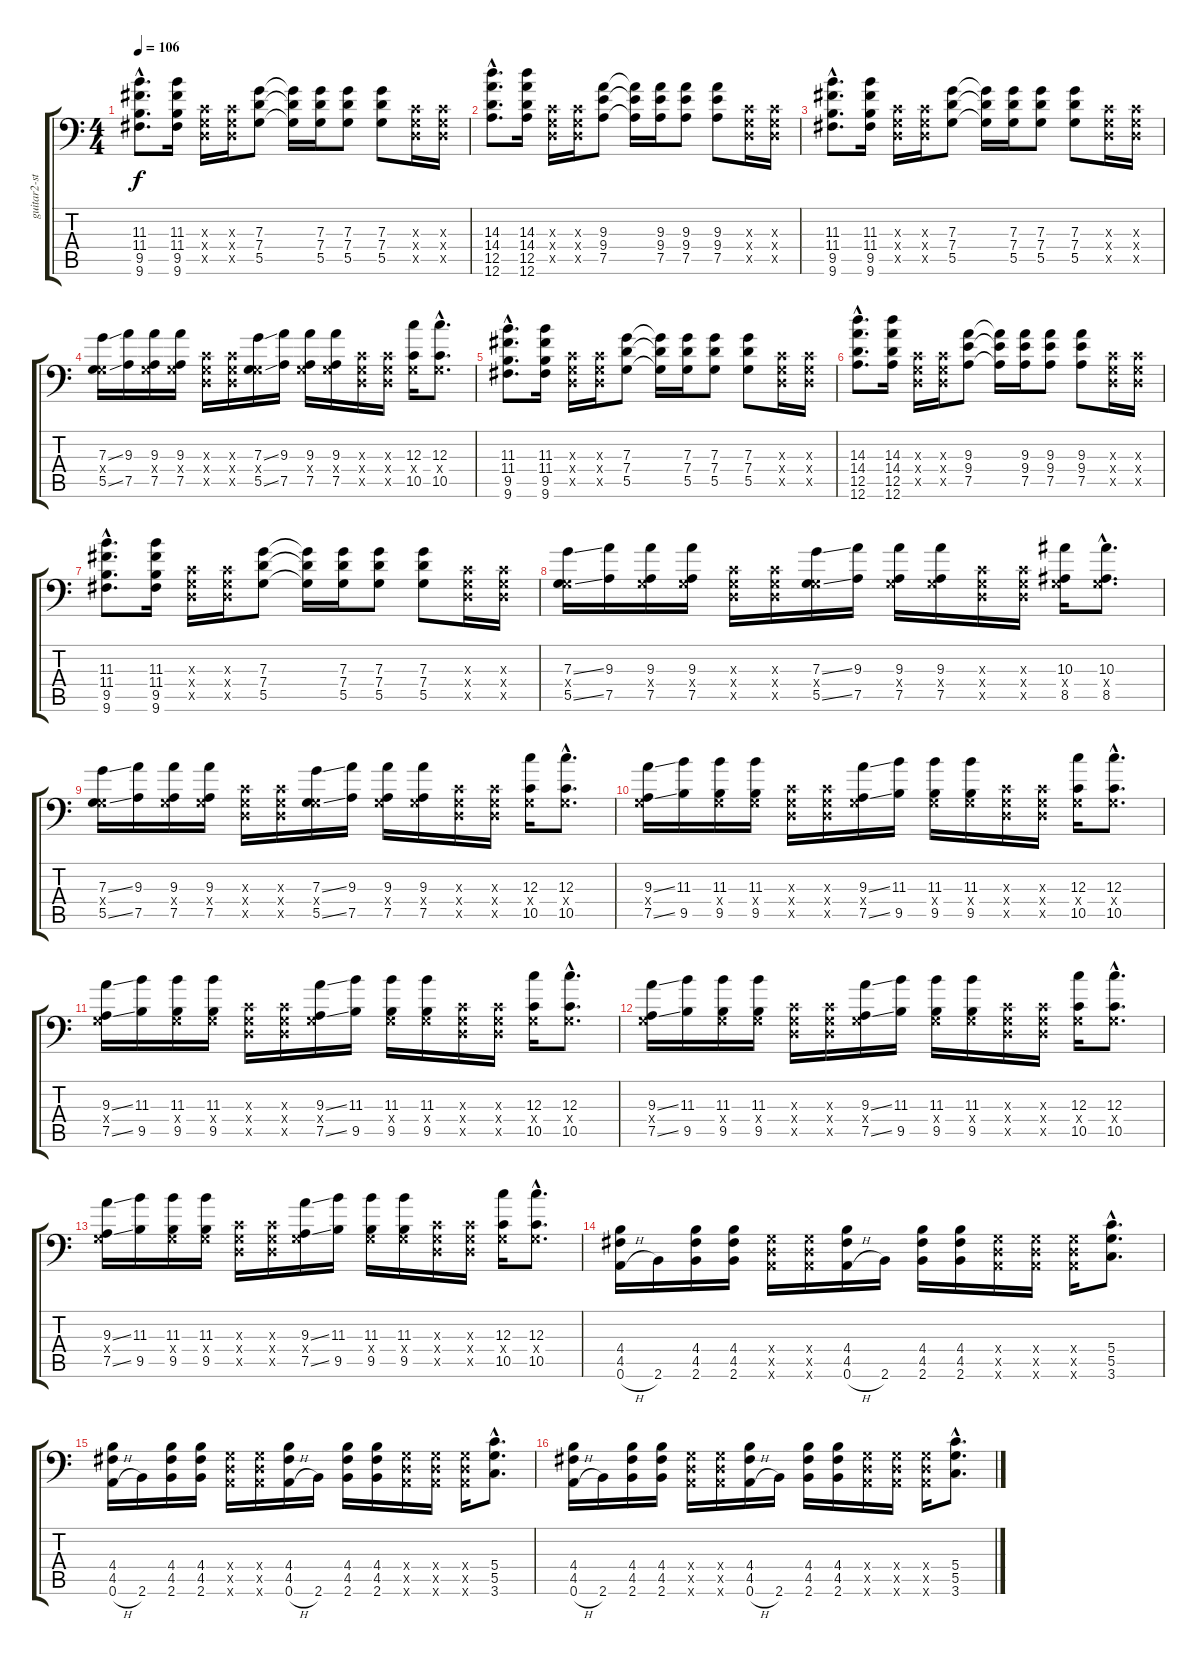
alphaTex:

\track ("guitar2-stephen richards" "guitar2-st") {instrument overdrivenguitar}
\staff {score tabs}
\tuning (A3 E3 C3 G2 D2 A1) {hide}
\ts (4 4)
\tempo 106
\clef f4
\ks c
(11.3{hac} 11.4{hac} 9.5{hac} 9.6{hac}).8{d dy f instrument overdrivenguitar} (11.3 11.4 9.5 9.6).16 (0.3{x} 0.4{x} 0.5{x}).16 (0.3{x} 0.4{x} 0.5{x}).16 (7.3 7.4 5.5).8 (7.3{t} 7.4{t} 5.5{t}).16 (7.3 7.4 5.5).16 (7.3 7.4 5.5).8 (7.3 7.4 5.5).8 (0.3{x} 0.4{x} 0.5{x}).16 (0.3{x} 0.4{x} 0.5{x}).16 |
(14.3{hac} 14.4{hac} 12.5{hac} 12.6{hac}).8{d} (14.3 14.4 12.5 12.6).16 (0.3{x} 0.4{x} 0.5{x}).16 (0.3{x} 0.4{x} 0.5{x}).16 (9.3 9.4 7.5).8 (9.3{t} 9.4{t} 7.5{t}).16 (9.3 9.4 7.5).16 (9.3 9.4 7.5).8 (9.3 9.4 7.5).8 (0.3{x} 0.4{x} 0.5{x}).16 (0.3{x} 0.4{x} 0.5{x}).16 |
(11.3{hac} 11.4{hac} 9.5{hac} 9.6{hac}).8{d} (11.3 11.4 9.5 9.6).16 (0.3{x} 0.4{x} 0.5{x}).16 (0.3{x} 0.4{x} 0.5{x}).16 (7.3 7.4 5.5).8 (7.3{t} 7.4{t} 5.5{t}).16 (7.3 7.4 5.5).16 (7.3 7.4 5.5).8 (7.3 7.4 5.5).8 (0.3{x} 0.4{x} 0.5{x}).16 (0.3{x} 0.4{x} 0.5{x}).16 |
(7.3{ss} 0.4{x} 5.5{ss}).16{instrument overdrivenguitar} (9.3 7.5).16 (9.3 0.4{x} 7.5).16 (9.3 0.4{x} 7.5).16 (0.3{x} 0.4{x} 0.5{x}).16 (0.3{x} 0.4{x} 0.5{x}).16 (7.3{ss} 0.4{x} 5.5{ss}).16 (9.3 7.5).16 (9.3 0.4{x} 7.5).16 (9.3 0.4{x} 7.5).16 (0.3{x} 0.4{x} 0.5{x}).16 (0.3{x} 0.4{x} 0.5{x}).16 (12.3 0.4{x} 10.5).16 (12.3{hac} 0.4{hac x} 10.5{hac}).8{d} |
(11.3{hac} 11.4{hac} 9.5{hac} 9.6{hac}).8{d} (11.3 11.4 9.5 9.6).16 (0.3{x} 0.4{x} 0.5{x}).16 (0.3{x} 0.4{x} 0.5{x}).16 (7.3 7.4 5.5).8 (7.3{t} 7.4{t} 5.5{t}).16 (7.3 7.4 5.5).16 (7.3 7.4 5.5).8 (7.3 7.4 5.5).8 (0.3{x} 0.4{x} 0.5{x}).16 (0.3{x} 0.4{x} 0.5{x}).16 |
(14.3{hac} 14.4{hac} 12.5{hac} 12.6{hac}).8{d} (14.3 14.4 12.5 12.6).16 (0.3{x} 0.4{x} 0.5{x}).16 (0.3{x} 0.4{x} 0.5{x}).16 (9.3 9.4 7.5).8 (9.3{t} 9.4{t} 7.5{t}).16 (9.3 9.4 7.5).16 (9.3 9.4 7.5).8 (9.3 9.4 7.5).8 (0.3{x} 0.4{x} 0.5{x}).16 (0.3{x} 0.4{x} 0.5{x}).16 |
(11.3{hac} 11.4{hac} 9.5{hac} 9.6{hac}).8{d} (11.3 11.4 9.5 9.6).16 (0.3{x} 0.4{x} 0.5{x}).16 (0.3{x} 0.4{x} 0.5{x}).16 (7.3 7.4 5.5).8 (7.3{t} 7.4{t} 5.5{t}).16 (7.3 7.4 5.5).16 (7.3 7.4 5.5).8 (7.3 7.4 5.5).8 (0.3{x} 0.4{x} 0.5{x}).16 (0.3{x} 0.4{x} 0.5{x}).16 |
(7.3{ss} 0.4{x} 5.5{ss}).16{instrument overdrivenguitar} (9.3 7.5).16 (9.3 0.4{x} 7.5).16 (9.3 0.4{x} 7.5).16 (0.3{x} 0.4{x} 0.5{x}).16 (0.3{x} 0.4{x} 0.5{x}).16 (7.3{ss} 0.4{x} 5.5{ss}).16 (9.3 7.5).16 (9.3 0.4{x} 7.5).16 (9.3 0.4{x} 7.5).16 (0.3{x} 0.4{x} 0.5{x}).16 (0.3{x} 0.4{x} 0.5{x}).16 (10.3 0.4{x} 8.5).16 (10.3{hac} 0.4{hac x} 8.5{hac}).8{d} |
(7.3{ss} 0.4{x} 5.5{ss}).16{instrument overdrivenguitar} (9.3 7.5).16 (9.3 0.4{x} 7.5).16 (9.3 0.4{x} 7.5).16 (0.3{x} 0.4{x} 0.5{x}).16 (0.3{x} 0.4{x} 0.5{x}).16 (7.3{ss} 0.4{x} 5.5{ss}).16 (9.3 7.5).16 (9.3 0.4{x} 7.5).16 (9.3 0.4{x} 7.5).16 (0.3{x} 0.4{x} 0.5{x}).16 (0.3{x} 0.4{x} 0.5{x}).16 (12.3 0.4{x} 10.5).16 (12.3{hac} 0.4{hac x} 10.5{hac}).8{d} |
(9.3{ss} 0.4{x} 7.5{ss}).16{instrument overdrivenguitar} (11.3 9.5).16 (11.3 0.4{x} 9.5).16 (11.3 0.4{x} 9.5).16 (0.3{x} 0.4{x} 0.5{x}).16 (0.3{x} 0.4{x} 0.5{x}).16 (9.3{ss} 0.4{x} 7.5{ss}).16 (11.3 9.5).16 (11.3 0.4{x} 9.5).16 (11.3 0.4{x} 9.5).16 (0.3{x} 0.4{x} 0.5{x}).16 (0.3{x} 0.4{x} 0.5{x}).16 (12.3 0.4{x} 10.5).16 (12.3{hac} 0.4{hac x} 10.5{hac}).8{d} |
(9.3{ss} 0.4{x} 7.5{ss}).16{instrument overdrivenguitar} (11.3 9.5).16 (11.3 0.4{x} 9.5).16 (11.3 0.4{x} 9.5).16 (0.3{x} 0.4{x} 0.5{x}).16 (0.3{x} 0.4{x} 0.5{x}).16 (9.3{ss} 0.4{x} 7.5{ss}).16 (11.3 9.5).16 (11.3 0.4{x} 9.5).16 (11.3 0.4{x} 9.5).16 (0.3{x} 0.4{x} 0.5{x}).16 (0.3{x} 0.4{x} 0.5{x}).16 (12.3 0.4{x} 10.5).16 (12.3{hac} 0.4{hac x} 10.5{hac}).8{d} |
(9.3{ss} 0.4{x} 7.5{ss}).16{instrument overdrivenguitar} (11.3 9.5).16 (11.3 0.4{x} 9.5).16 (11.3 0.4{x} 9.5).16 (0.3{x} 0.4{x} 0.5{x}).16 (0.3{x} 0.4{x} 0.5{x}).16 (9.3{ss} 0.4{x} 7.5{ss}).16 (11.3 9.5).16 (11.3 0.4{x} 9.5).16 (11.3 0.4{x} 9.5).16 (0.3{x} 0.4{x} 0.5{x}).16 (0.3{x} 0.4{x} 0.5{x}).16 (12.3 0.4{x} 10.5).16 (12.3{hac} 0.4{hac x} 10.5{hac}).8{d} |
(9.3{ss} 0.4{x} 7.5{ss}).16{instrument overdrivenguitar} (11.3 9.5).16 (11.3 0.4{x} 9.5).16 (11.3 0.4{x} 9.5).16 (0.3{x} 0.4{x} 0.5{x}).16 (0.3{x} 0.4{x} 0.5{x}).16 (9.3{ss} 0.4{x} 7.5{ss}).16 (11.3 9.5).16 (11.3 0.4{x} 9.5).16 (11.3 0.4{x} 9.5).16 (0.3{x} 0.4{x} 0.5{x}).16 (0.3{x} 0.4{x} 0.5{x}).16 (12.3 0.4{x} 10.5).16 (12.3{hac} 0.4{hac x} 10.5{hac}).8{d} |
(4.4 4.5 0.6{h}).16{instrument overdrivenguitar} 2.6.16 (4.4 4.5 2.6).16 (4.4 4.5 2.6).16 (0.4{x} 0.5{x} 0.6{x}).16 (0.4{x} 0.5{x} 0.6{x}).16 (4.4 4.5 0.6{h}).16 2.6.16 (4.4 4.5 2.6).16 (4.4 4.5 2.6).16 (0.4{x} 0.5{x} 0.6{x}).16 (0.4{x} 0.5{x} 0.6{x}).16 (0.4{x} 0.5{x} 0.6{x}).16 (5.4{hac} 5.5{hac} 3.6{hac}).8{d} |
(4.4 4.5 0.6{h}).16 2.6.16 (4.4 4.5 2.6).16 (4.4 4.5 2.6).16 (0.4{x} 0.5{x} 0.6{x}).16 (0.4{x} 0.5{x} 0.6{x}).16 (4.4 4.5 0.6{h}).16 2.6.16 (4.4 4.5 2.6).16 (4.4 4.5 2.6).16 (0.4{x} 0.5{x} 0.6{x}).16 (0.4{x} 0.5{x} 0.6{x}).16 (0.4{x} 0.5{x} 0.6{x}).16 (5.4{hac} 5.5{hac} 3.6{hac}).8{d} |
(4.4 4.5 0.6{h}).16 2.6.16 (4.4 4.5 2.6).16 (4.4 4.5 2.6).16 (0.4{x} 0.5{x} 0.6{x}).16 (0.4{x} 0.5{x} 0.6{x}).16 (4.4 4.5 0.6{h}).16 2.6.16 (4.4 4.5 2.6).16 (4.4 4.5 2.6).16 (0.4{x} 0.5{x} 0.6{x}).16 (0.4{x} 0.5{x} 0.6{x}).16 (0.4{x} 0.5{x} 0.6{x}).16 (5.4{hac} 5.5{hac} 3.6{hac}).8{d}
